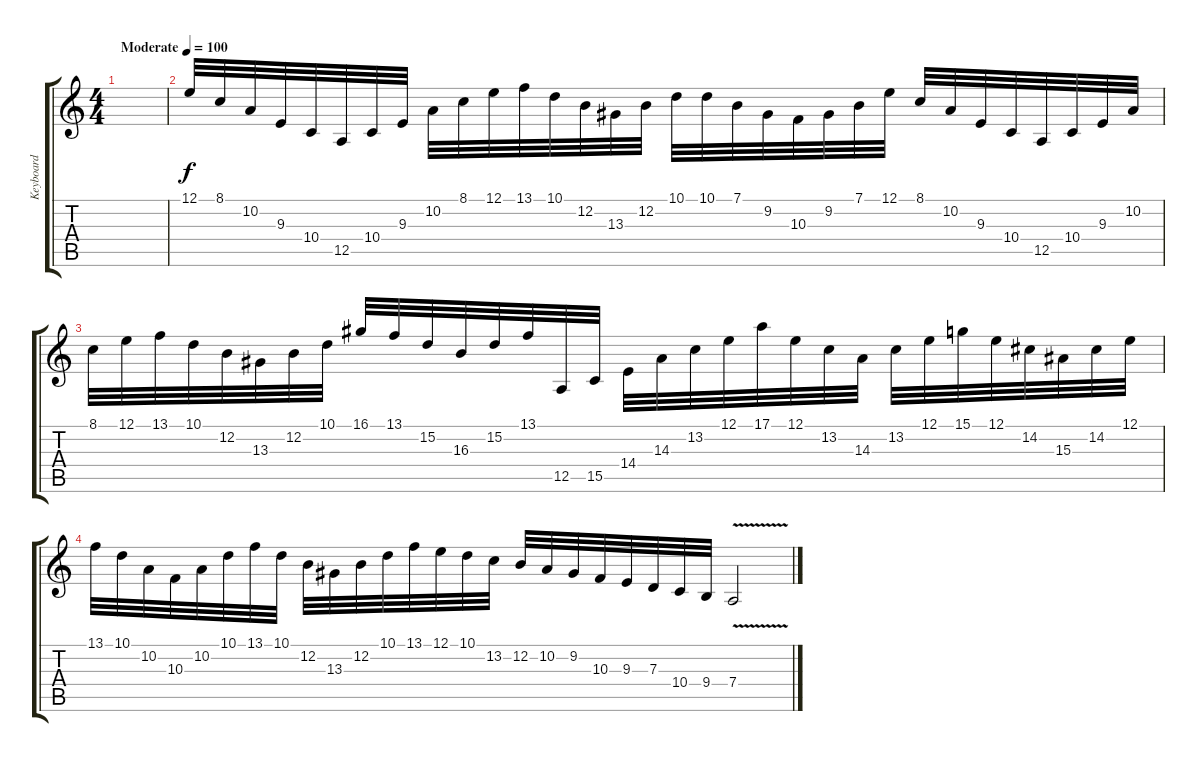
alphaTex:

\track ("Keyboard" "Keyboard") {instrument churchorgan}
\staff {score tabs}
\tuning (E4 B3 G3 D3 A2 E2) {hide}
\ts (4 4)
\tempo (100 "Moderate")
\clef g2
\ks c
|
12.1.32 8.1.32 10.2.32 9.3.32 10.4.32 12.5.32 10.4.32 9.3.32 10.2.32 8.1.32 12.1.32 13.1.32 10.1.32 12.2.32 13.3.32 12.2.32 10.1.32 10.1.32 7.1.32 9.2.32 10.3.32 9.2.32 7.1.32 12.1.32 8.1.32 10.2.32 9.3.32 10.4.32 12.5.32 10.4.32 9.3.32 10.2.32 |
8.1.32 12.1.32 13.1.32 10.1.32 12.2.32 13.3.32 12.2.32 10.1.32 16.1.32 13.1.32 15.2.32 16.3.32 15.2.32 13.1.32 12.5.32 15.5.32 14.4.32 14.3.32 13.2.32 12.1.32 17.1.32 12.1.32 13.2.32 14.3.32 13.2.32 12.1.32 15.1.32 12.1.32 14.2.32 15.3.32 14.2.32 12.1.32 |
13.1.32 10.1.32 10.2.32 10.3.32 10.2.32 10.1.32 13.1.32 10.1.32 12.2.32 13.3.32 12.2.32 10.1.32 13.1.32 12.1.32 10.1.32 13.2.32 12.2.32 10.2.32 9.2.32 10.3.32 9.3.32 7.3.32 10.4.32 9.4.32 7.4{v}.2
